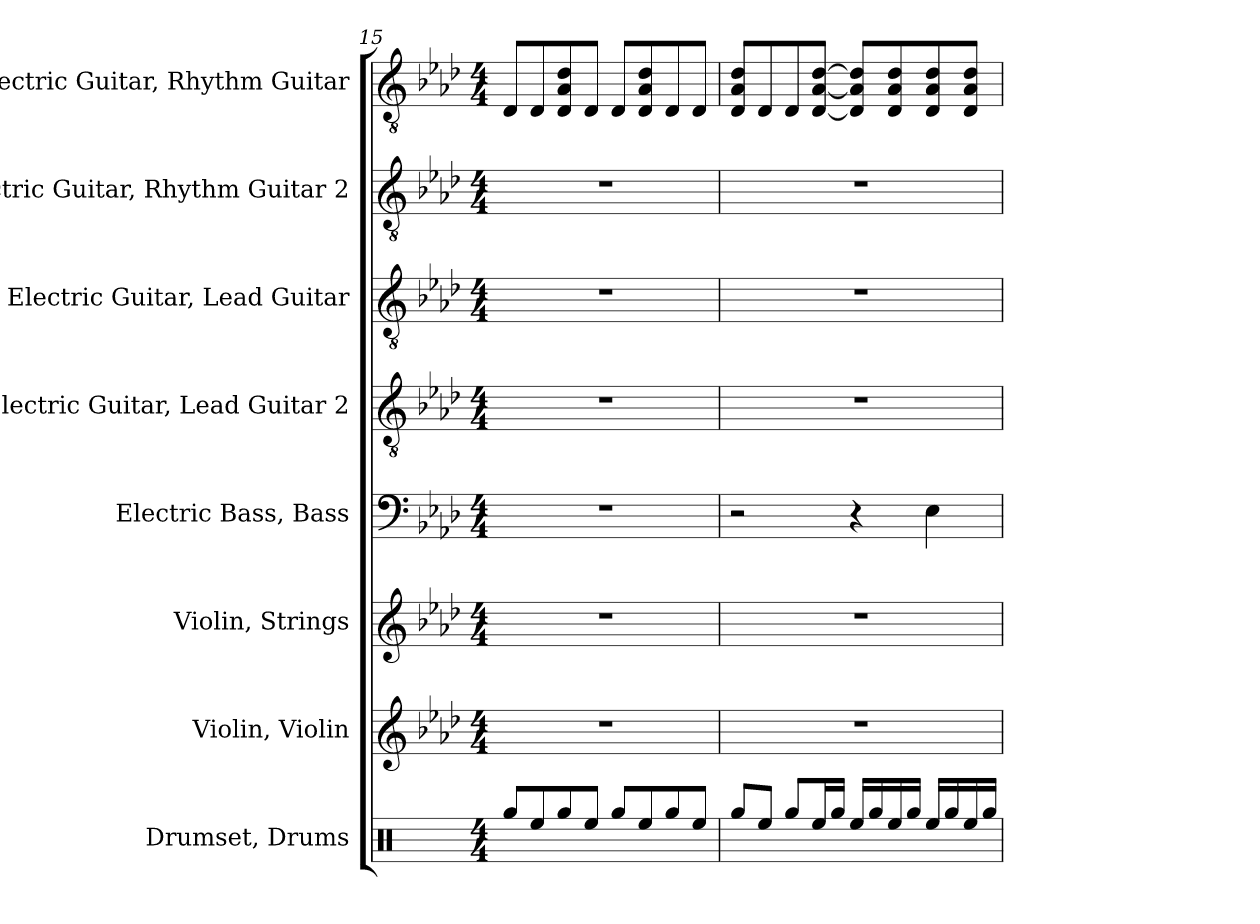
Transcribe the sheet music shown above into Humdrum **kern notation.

**kern	**kern	**kern	**kern	**kern	**kern	**kern	**kern
*part8	*part7	*part6	*part5	*part4	*part3	*part2	*part1
*staff8	*staff7	*staff6	*staff5	*staff4	*staff3	*staff2	*staff1
*I"Drumset, Drums	*I"Violin, Violin	*I"Violin, Strings	*I"Electric Bass, Bass	*I"Electric Guitar, Lead Guitar 2	*I"Electric Guitar, Lead Guitar	*I"Electric Guitar, Rhythm Guitar 2	*I"Electric Guitar, Rhythm Guitar
*I'D. Set	*I'Vln.	*I'Vln.	*I'El. B.	*I'El. Guit.	*I'El. Guit.	*I'El. Guit.	*I'El. Guit.
!!LO:PB:g=z
*clefX	*clefG2	*clefG2	*clefF4	*clefGv2	*clefGv2	*clefGv2	*clefGv2
*	*	*	*ITrd7c12	*	*	*	*
*k[]	*k[b-e-a-d-]	*k[b-e-a-d-]	*k[b-e-a-d-]	*k[b-e-a-d-]	*k[b-e-a-d-]	*k[b-e-a-d-]	*k[b-e-a-d-]
*M4/4	*M4/4	*M4/4	*M4/4	*M4/4	*M4/4	*M4/4	*M4/4
=15	=15	=15	=15	=15	=15	=15	=15
8Rgg/L	1r	1r	1r	1r	1r	1r	8D-/L
8Ree/	.	.	.	.	.	.	8D-/
8Rgg/	.	.	.	.	.	.	8D-/ 8A-/ 8d-/
8Ree/J	.	.	.	.	.	.	8D-/J
8Rgg/L	.	.	.	.	.	.	8D-/L
8Ree/	.	.	.	.	.	.	8D-/ 8A-/ 8d-/
8Rgg/	.	.	.	.	.	.	8D-/
8Ree/J	.	.	.	.	.	.	8D-/J
=16	=16	=16	=16	=16	=16	=16	=16
8Rgg/L	1r	1r	2r	1r	1r	1r	8D-/ 8A-/ 8d-/L
8Ree/J	.	.	.	.	.	.	8D-/
8Rgg/L	.	.	.	.	.	.	8D-/
16Ree/L	.	.	.	.	.	.	[8D-/ [8A-/ [8d-/J
16Rgg/JJ	.	.	.	.	.	.	.
16Ree/LL	.	.	4r	.	.	.	8D-/] 8A-/] 8d-/]L
16Rgg/	.	.	.	.	.	.	.
16Ree/	.	.	.	.	.	.	8D-/ 8A-/ 8d-/
16Rgg/JJ	.	.	.	.	.	.	.
16Ree/LL	.	.	4EE-\	.	.	.	8D-/ 8A-/ 8d-/
16Rgg/	.	.	.	.	.	.	.
16Ree/	.	.	.	.	.	.	8D-/ 8A-/ 8d-/J
16Rgg/JJ	.	.	.	.	.	.	.
=	=	=	=	=	=	=	=
*-	*-	*-	*-	*-	*-	*-	*-
